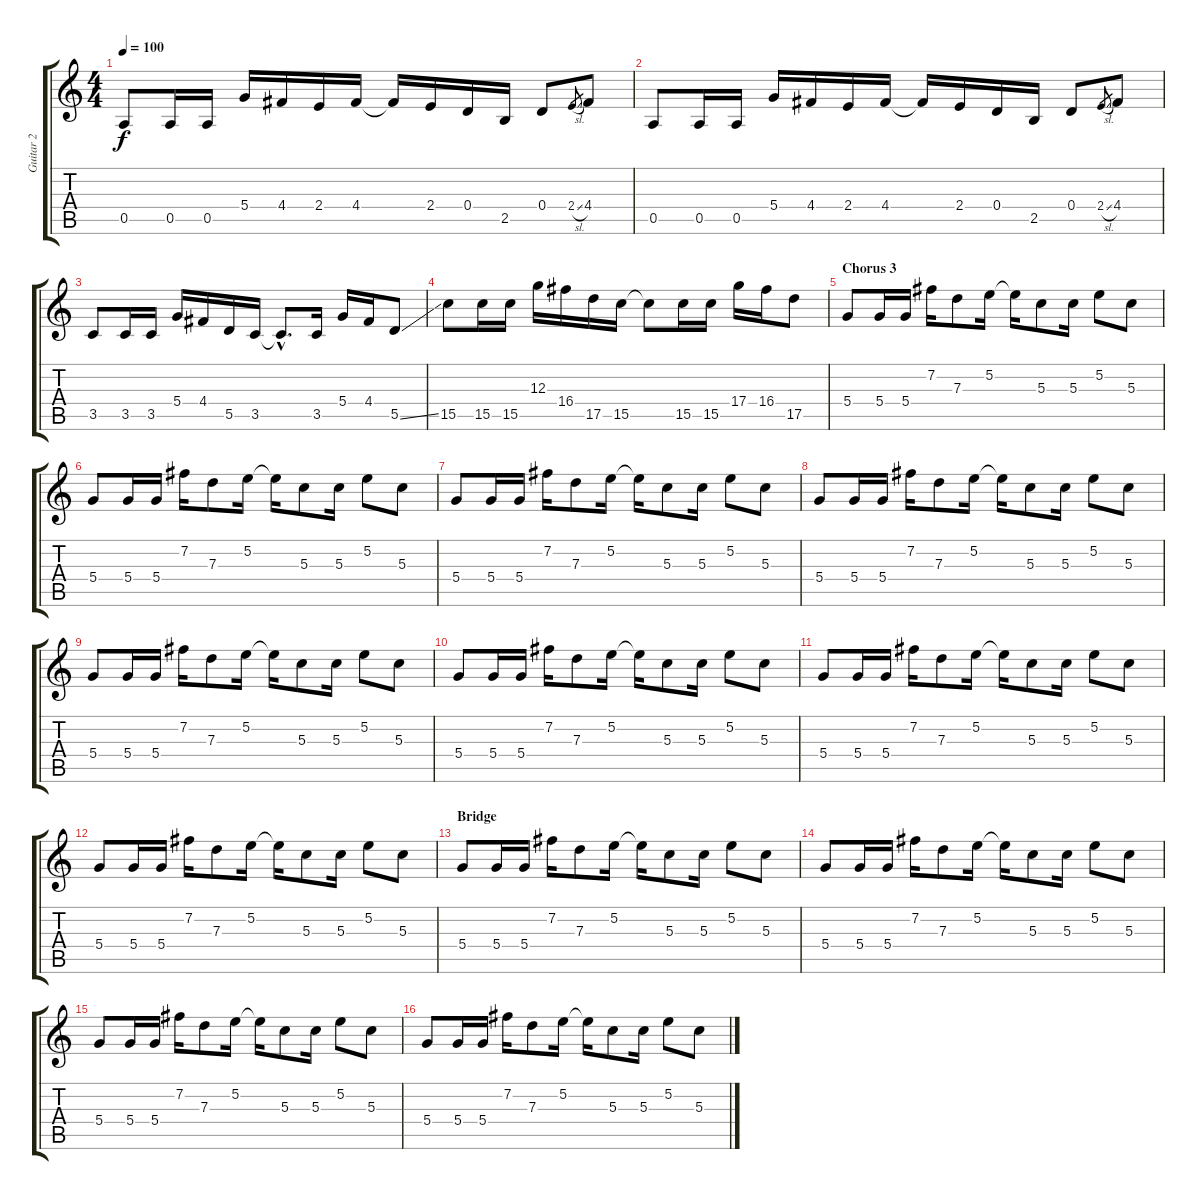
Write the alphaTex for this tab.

\track ("Guitar 2" "Guitar 2") {instrument electricguitarjazz}
\staff {score tabs}
\tuning (E4 B3 G3 D3 A2 E2) {hide}
\ts (4 4)
\tempo 100
\clef g2
\ks c
0.5.8{dy f} 0.5.16 0.5.16 5.4.16 4.4.16 2.4.16 4.4.16 4.4{t}.16 2.4.16 0.4.16 2.5.16 0.4.8 2.4{sl}.8{gr} 4.4.8 |
0.5.8 0.5.16 0.5.16 5.4.16 4.4.16 2.4.16 4.4.16 4.4{t}.16 2.4.16 0.4.16 2.5.16 0.4.8 2.4{sl}.8{gr} 4.4.8 |
3.5.8 3.5.16 3.5.16 5.4.16 4.4.16 5.5.16 3.5.16 3.5{hac t}.8{d} 3.5.16 5.4.16 4.4.16 5.5{ss}.8 |
15.5.8 15.5.16 15.5.16 12.3.16 16.4.16 17.5.16 15.5.16 15.5{t}.8 15.5.16 15.5.16 17.4.16 16.4.16 17.5.8 |
\section ("" "Chorus 3")
5.4.8{volume 12 instrument overdrivenguitar} 5.4.16 5.4.16 7.2.16 7.3.8 5.2.16 5.2{t}.16 5.3.8 5.3.16 5.2.8 5.3.8 |
5.4.8{volume 12 instrument overdrivenguitar} 5.4.16 5.4.16 7.2.16 7.3.8 5.2.16 5.2{t}.16 5.3.8 5.3.16 5.2.8 5.3.8 |
5.4.8{volume 12 instrument overdrivenguitar} 5.4.16 5.4.16 7.2.16 7.3.8 5.2.16 5.2{t}.16 5.3.8 5.3.16 5.2.8 5.3.8 |
5.4.8{volume 12 instrument overdrivenguitar} 5.4.16 5.4.16 7.2.16 7.3.8 5.2.16 5.2{t}.16 5.3.8 5.3.16 5.2.8 5.3.8 |
5.4.8{volume 12 instrument overdrivenguitar} 5.4.16 5.4.16 7.2.16 7.3.8 5.2.16 5.2{t}.16 5.3.8 5.3.16 5.2.8 5.3.8 |
5.4.8{volume 12 instrument overdrivenguitar} 5.4.16 5.4.16 7.2.16 7.3.8 5.2.16 5.2{t}.16 5.3.8 5.3.16 5.2.8 5.3.8 |
5.4.8{volume 12 instrument overdrivenguitar} 5.4.16 5.4.16 7.2.16 7.3.8 5.2.16 5.2{t}.16 5.3.8 5.3.16 5.2.8 5.3.8 |
5.4.8{volume 12 instrument overdrivenguitar} 5.4.16 5.4.16 7.2.16 7.3.8 5.2.16 5.2{t}.16 5.3.8 5.3.16 5.2.8 5.3.8 |
\section ("" "Bridge")
5.4.8{volume 12 instrument overdrivenguitar} 5.4.16 5.4.16 7.2.16 7.3.8 5.2.16 5.2{t}.16 5.3.8 5.3.16 5.2.8 5.3.8 |
5.4.8{volume 12 instrument overdrivenguitar} 5.4.16 5.4.16 7.2.16 7.3.8 5.2.16 5.2{t}.16 5.3.8 5.3.16 5.2.8 5.3.8 |
5.4.8{volume 12 instrument overdrivenguitar} 5.4.16 5.4.16 7.2.16 7.3.8 5.2.16 5.2{t}.16 5.3.8 5.3.16 5.2.8 5.3.8 |
5.4.8{volume 12 instrument overdrivenguitar} 5.4.16 5.4.16 7.2.16 7.3.8 5.2.16 5.2{t}.16 5.3.8 5.3.16 5.2.8 5.3.8
